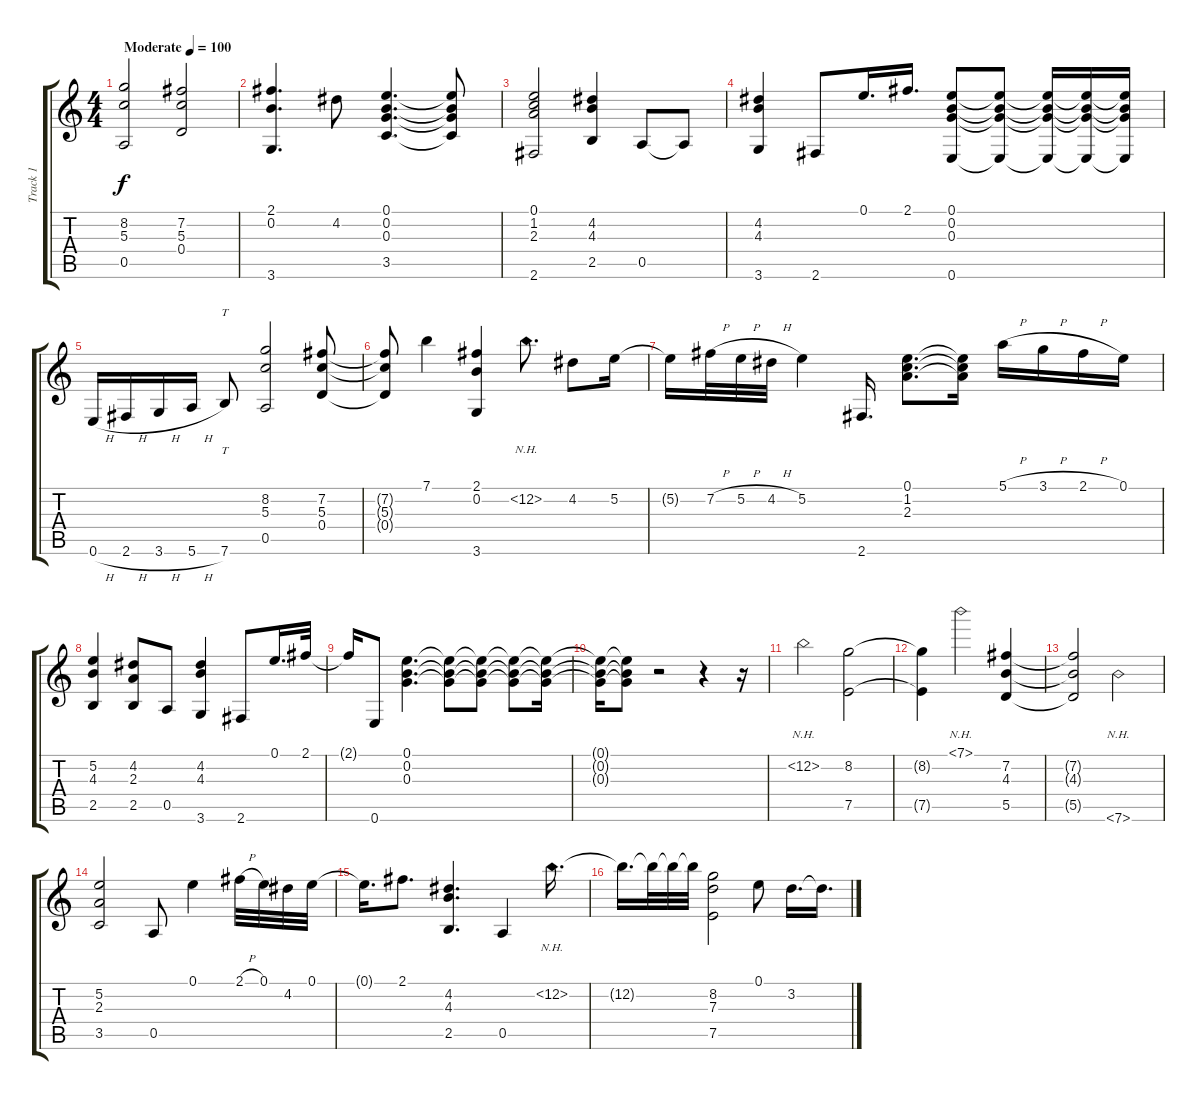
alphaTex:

\track ("Track 1" "Track 1") {instrument acousticguitarsteel}
\staff {score tabs}
\tuning (E4 B3 G3 D3 A2 E2) {hide}
\ts (4 4)
\tempo (100 "Moderate")
\clef g2
\ks c
(8.2 5.3 0.5).2{dy f instrument acousticguitarsteel} (7.2 5.3 0.4).2 |
(2.1 0.2 3.6).4{d} 4.2.8 (0.1 0.2 0.3 3.5).4{d} (0.1{t} 0.2{t} 0.3{t} 3.5{t}).8 |
(0.1 1.2 2.3 2.6).2 (4.2 4.3 2.5).4 0.5.8 0.5{t}.8 |
(4.2 4.3 3.6).4 2.6.8 0.1.16{d} 2.1.16{d} (0.1 0.2 0.3 0.6).8 (0.1{t} 0.2{t} 0.3{t} 0.6{t}).8 (0.1{t} 0.2{t} 0.3{t} 0.6{t}).16 (0.1{t} 0.2{t} 0.3{t} 0.6{t}).16 (0.1{t} 0.2{t} 0.3{t} 0.6{t}).16 |
0.6{h}.16 2.6{h}.16 3.6{h}.16 5.6{h}.16 7.6.8{tt} (8.2 5.3 0.5).2 (7.2 5.3 0.4).8 |
(7.2{t} 5.3{t} 0.4{t}).8 7.1.4 (2.1 0.2 3.6).4 12.2{nh}.8{d} 4.2.8 5.2.16 |
5.2{t}.16 7.2{h}.32 5.2{h}.32 4.2{h}.32 5.2.4 2.6.16{d} (0.1 1.2 2.3).8{d} (0.1{t} 1.2{t} 2.3{t}).16 5.1{h}.16 3.1{h}.16 2.1{h}.16 0.1.16 |
(5.2 4.3 2.5).4 (4.2 2.3 2.5).8 0.5.8 (4.2 4.3 3.6).4 2.6.8 0.1.16{d} 2.1.32 |
2.1{t}.16 0.6.8 (0.1 0.2 0.3).4{d} (0.1{t} 0.2{t} 0.3{t}).8 (0.1{t} 0.2{t} 0.3{t}).8 (0.1{t} 0.2{t} 0.3{t}).8 (0.1{t} 0.2{t} 0.3{t}).16 |
(0.1{t} 0.2{t} 0.3{t}).16 (0.1{t} 0.2{t} 0.3{t}).8 r.2 r.4 r.16 |
12.2{nh}.2 (8.2 7.5).2 |
(8.2{t} 7.5{t}).4 7.1{nh}.2 (7.2 4.3 5.5).4 |
(7.2{t} 4.3{t} 5.5{t}).2 7.6{nh}.2 |
(5.2 2.3 3.5).2 0.5.8 0.1.4 2.1{h}.32 0.1.32 4.2.32 0.1.32 |
0.1{t}.16{d} 2.1.8{d} (4.2 4.3 2.5).4{d} 0.5.4 12.2{nh}.16{d} |
12.2{t}.16{d} 12.2{t}.32 12.2{t}.32 12.2{t}.32 (8.2 7.3 7.5).2 0.1.8 3.2.16{d} 3.2{t}.16{d}
